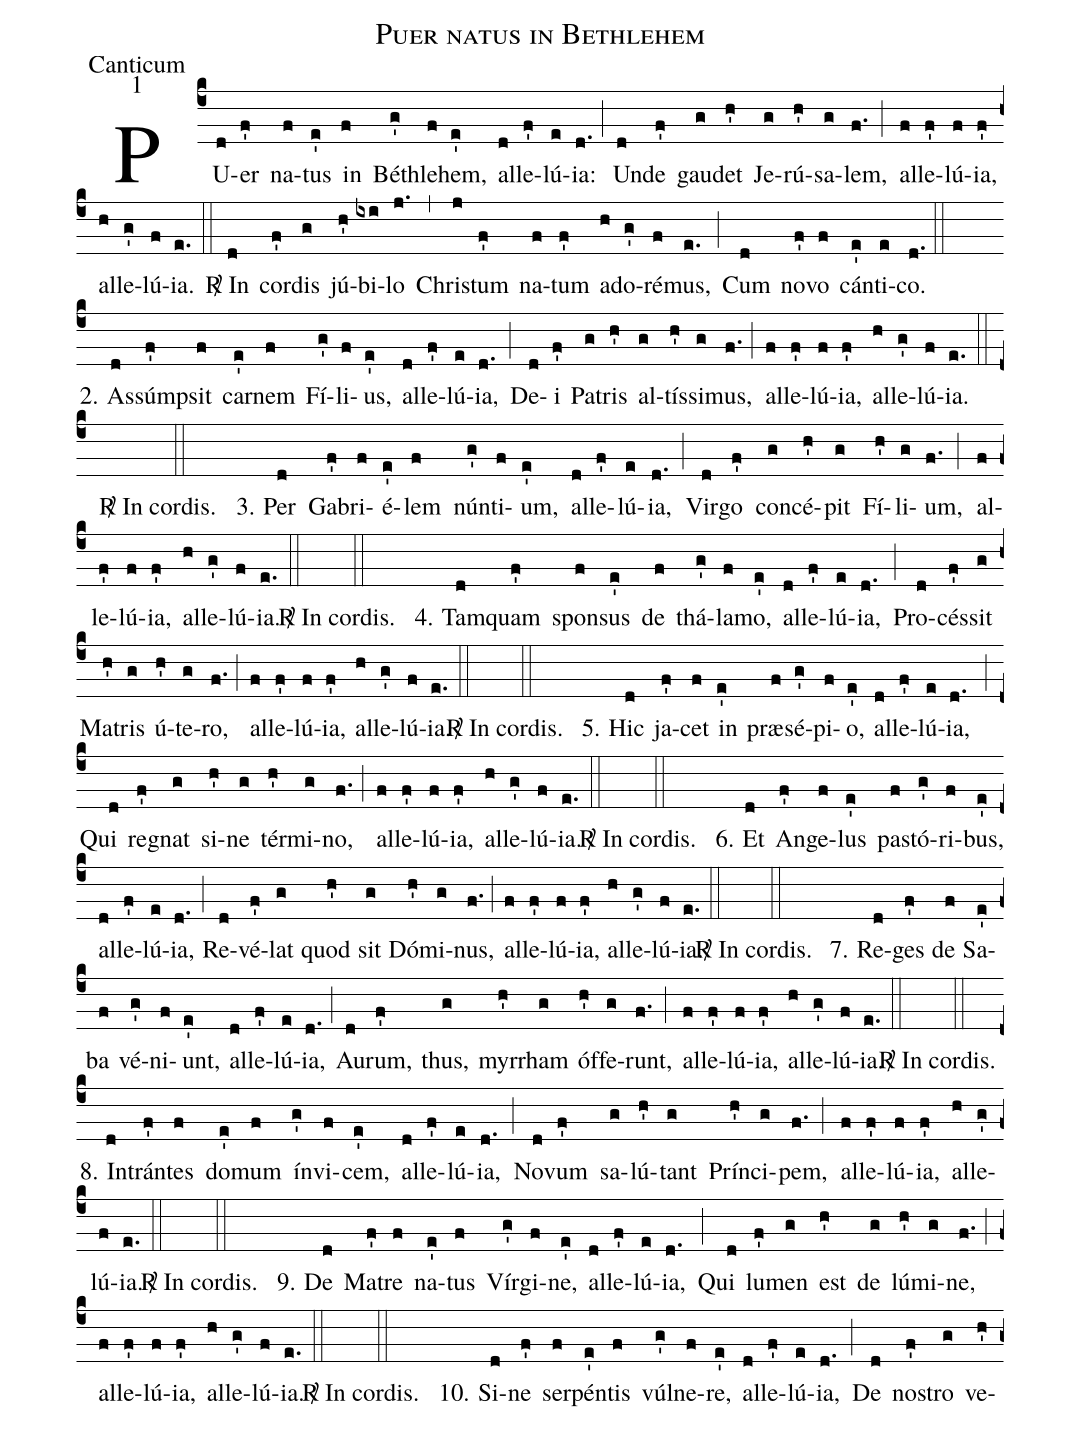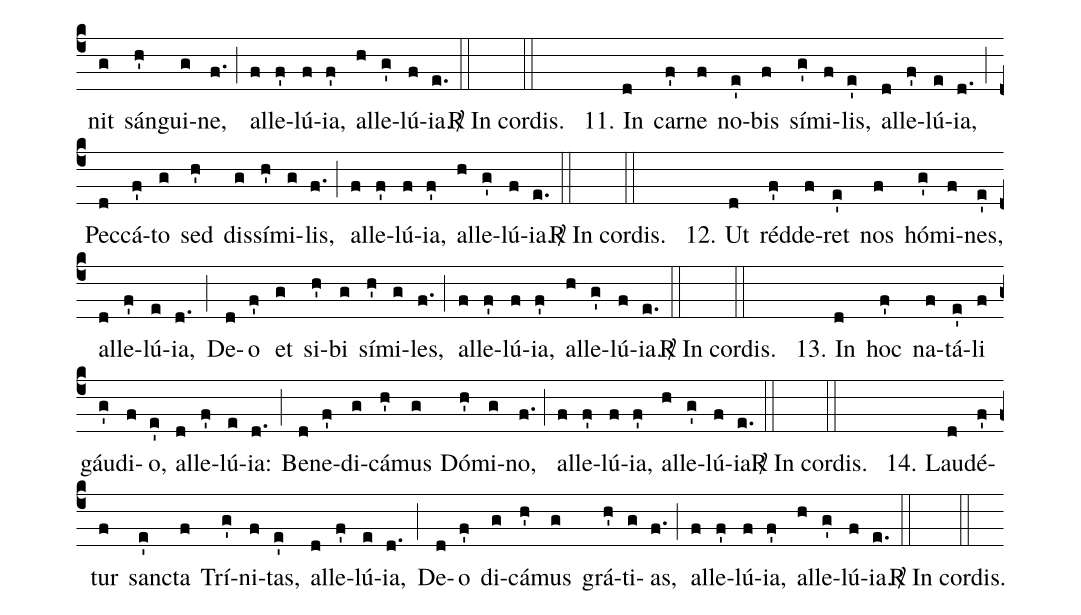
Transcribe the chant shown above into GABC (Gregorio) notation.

name:Puer natus in Bethlehem;
office-part:Canticum;
mode:1;
%%
(c4) PU(d)er(f') na(f)tus(e') in(f) Béth(g')le(f)hem,(e') al(d)le(f')lú(e){ia}:(d.) (;)
Un(d)de(f') gau(g)det(h') Je(g)rú(h')sa(g)lem,(f.) (;) al(f)le(f')lú(f){ia},(f') al(h)le(g')lú(f){ia}.(e.) (::)
<sp>R/</sp> In(d) cor(f')dis(g) jú(h')bi(ixi)lo(j.) (,)
Chri(j)stum(f') na(f)tum(f') ad(h)o(g')ré(f)mus,(e.) (;)
Cum(d) no(f')vo(f) cán(e')ti(e)co.(d.) (::) (Z-)

2. As(d)súm(f')psit(f) car(e')nem(f) Fí(g')li(f)us,(e') al(d)le(f')lú(e){ia},(d.) (;)
De(d)i(f') Pa(g)tris(h') al(g)tís(h')si(g)mus,(f.) (;) al(f)le(f')lú(f){ia},(f') al(h)le(g')lú(f){ia}.(e.) (::)
<sp>R/</sp> In cordis. (::)

3. Per(d) Ga(f')bri(f)é(e')lem(f) nún(g')ti(f)um,(e') al(d)le(f')lú(e){ia},(d.) (;)
Vir(d)go(f') con(g)cé(h')pit(g) Fí(h')li(g)um,(f.) (;) al(f)le(f')lú(f){ia},(f') al(h)le(g')lú(f){ia}.(e.) (::)
<sp>R/</sp> In cordis. (::)

4. Tam(d)quam(f') spon(f)sus(e') de(f) thá(g')la(f)mo,(e') al(d)le(f')lú(e){ia},(d.) (;)
Pro(d)cés(f')sit(g) Ma(h')tris(g) ú(h')te(g)ro,(f.) (;) al(f)le(f')lú(f){ia},(f') al(h)le(g')lú(f){ia}.(e.) (::)
<sp>R/</sp> In cordis. (::)

5. Hic(d) ja(f')cet(f) in(e') præ(f)sé(g')pi(f)o,(e') al(d)le(f')lú(e){ia},(d.) (;)
Qui(d) re(f')gnat(g) si(h')ne(g) tér(h')mi(g)no,(f.) (;) al(f)le(f')lú(f){ia},(f') al(h)le(g')lú(f){ia}.(e.) (::)
<sp>R/</sp> In cordis. (::)

6. Et(d) An(f')ge(f)lus(e') pa(f)stó(g')ri(f)bus,(e') al(d)le(f')lú(e){ia},(d.) (;)
Re(d)vé(f')lat(g) quod(h') sit(g) Dó(h')mi(g)nus,(f.) (;) al(f)le(f')lú(f){ia},(f') al(h)le(g')lú(f){ia}.(e.) (::)
<sp>R/</sp> In cordis. (::)

7. Re(d)ges(f') de(f) Sa(e')ba(f) vé(g')ni(f)unt,(e') al(d)le(f')lú(e){ia},(d.) (;)
Au(d)rum,(f') thus,(g) myr(h')rham(g) óf(h')fe(g)runt,(f.) (;) al(f)le(f')lú(f){ia},(f') al(h)le(g')lú(f){ia}.(e.) (::)
<sp>R/</sp> In cordis. (::)

8. In(d)trán(f')tes(f) do(e')mum(f) ín(g')vi(f)cem,(e') al(d)le(f')lú(e){ia},(d.) (;)
No(d)vum(f') sa(g)lú(h')tant(g) Prín(h')ci(g)pem,(f.) (;) al(f)le(f')lú(f){ia},(f') al(h)le(g')lú(f){ia}.(e.) (::)
<sp>R/</sp> In cordis. (::)

9. De(d) Ma(f')tre(f) na(e')tus(f) Vír(g')gi(f)ne,(e') al(d)le(f')lú(e){ia},(d.) (;)
Qui(d) lu(f')men(g) est(h') de(g) lú(h')mi(g)ne,(f.) (;) al(f)le(f')lú(f){ia},(f') al(h)le(g')lú(f){ia}.(e.) (::)
<sp>R/</sp> In cordis. (::)

10. Si(d)ne(f') ser(f)pén(e')tis(f) vúl(g')ne(f)re,(e') al(d)le(f')lú(e){ia},(d.) (;)
De(d) no(f')stro(g) ve(h')nit(g) sán(h')gui(g)ne,(f.) (;) al(f)le(f')lú(f){ia},(f') al(h)le(g')lú(f){ia}.(e.) (::)
<sp>R/</sp> In cordis. (::)

11. In(d) car(f')ne(f) no(e')bis(f) sí(g')mi(f)lis,(e') al(d)le(f')lú(e){ia},(d.) (;)
Pec(d)cá(f')to(g) sed(h') dis(g)sí(h')mi(g)lis,(f.) (;) al(f)le(f')lú(f){ia},(f') al(h)le(g')lú(f){ia}.(e.) (::)
<sp>R/</sp> In cordis. (::)

12. Ut(d) réd(f')de(f)ret(e') nos(f) hó(g')mi(f)nes,(e') al(d)le(f')lú(e){ia},(d.) (;)
De(d)o(f') et(g) si(h')bi(g) sí(h')mi(g)les,(f.) (;) al(f)le(f')lú(f){ia},(f') al(h)le(g')lú(f){ia}.(e.) (::)
<sp>R/</sp> In cordis. (::)

13. In(d) hoc(f') na(f)tá(e')li(f) gáu(g')di(f)o,(e') al(d)le(f')lú(e){ia}:(d.) (;)
Be(d)ne(f')di(g)cá(h')mus(g) Dó(h')mi(g)no,(f.) (;) al(f)le(f')lú(f){ia},(f') al(h)le(g')lú(f){ia}.(e.) (::)
<sp>R/</sp> In cordis. (::)

14. Lau(d)dé(f')tur(f) san(e')cta(f) Trí(g')ni(f)tas,(e') al(d)le(f')lú(e){ia},(d.) (;)
De(d)o(f') di(g)cá(h')mus(g) grá(h')ti(g)as,(f.) (;) al(f)le(f')lú(f){ia},(f') al(h)le(g')lú(f){ia}.(e.) (::)
<sp>R/</sp> In cordis. (::)
